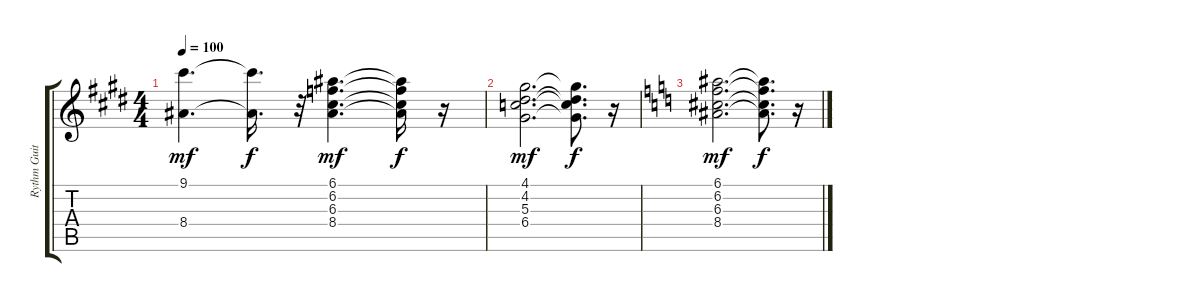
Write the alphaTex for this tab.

\track ("Rythm Guitar" "Rythm Guit") {instrument electricguitarclean}
\staff {score tabs}
\tuning (E4 B3 G3 D3 A2 E2) {hide}
\ts (4 4)
\tempo 100
\clef g2
\ks e
(9.1 8.4).4{d dy mf} (9.1{t} 8.4{t}).16{d dy f} r.32 (6.1 6.2 6.3 8.4).4{d dy mf} (6.1{t} 6.2{t} 6.3{t} 8.4{t}).16{dy f} r.16 |
(4.1 4.2 5.3 6.4).2{d dy mf} (4.1{t} 4.2{t} 5.3{t} 6.4{t}).8{d dy f} r.16 |
\ks c
(6.1 6.2 6.3 8.4).2{d dy mf} (6.1{t} 6.2{t} 6.3{t} 8.4{t}).8{d dy f} r.16
